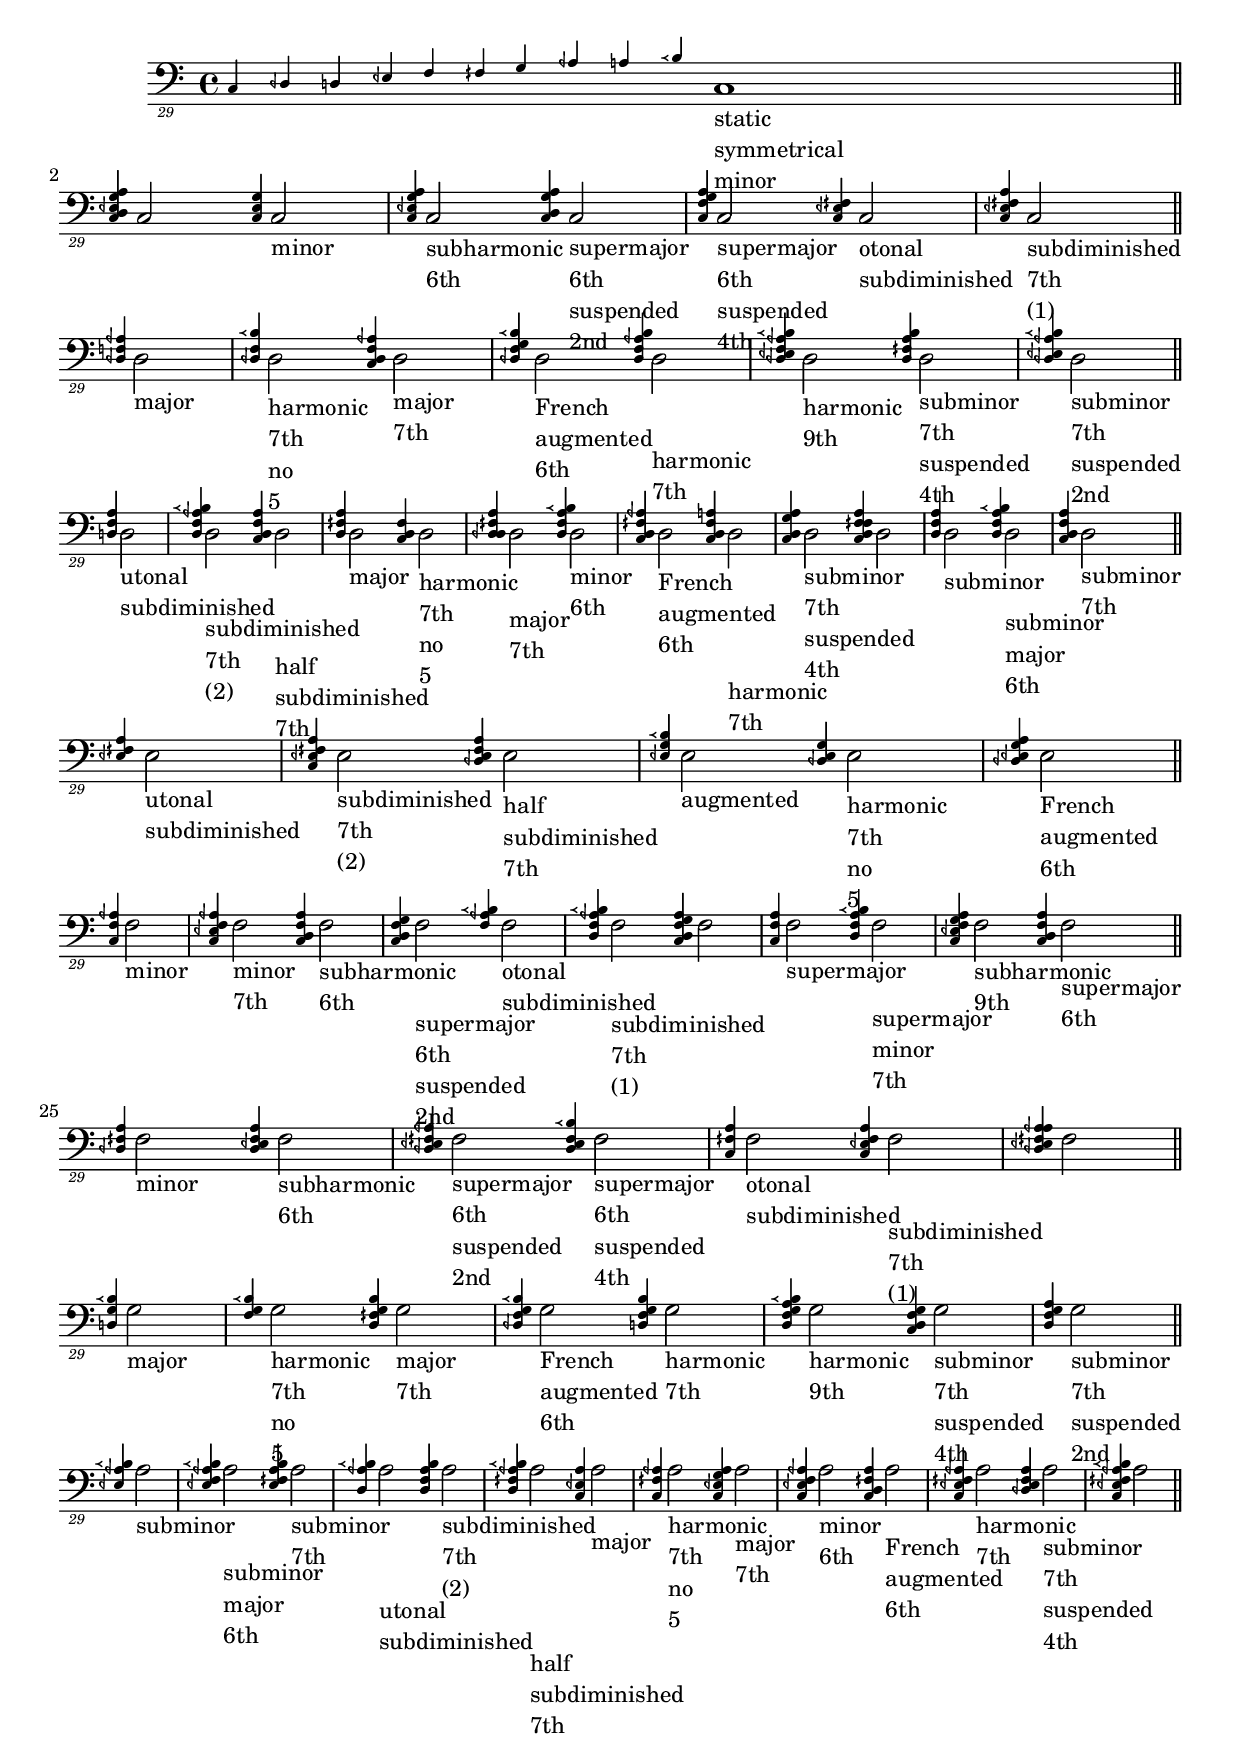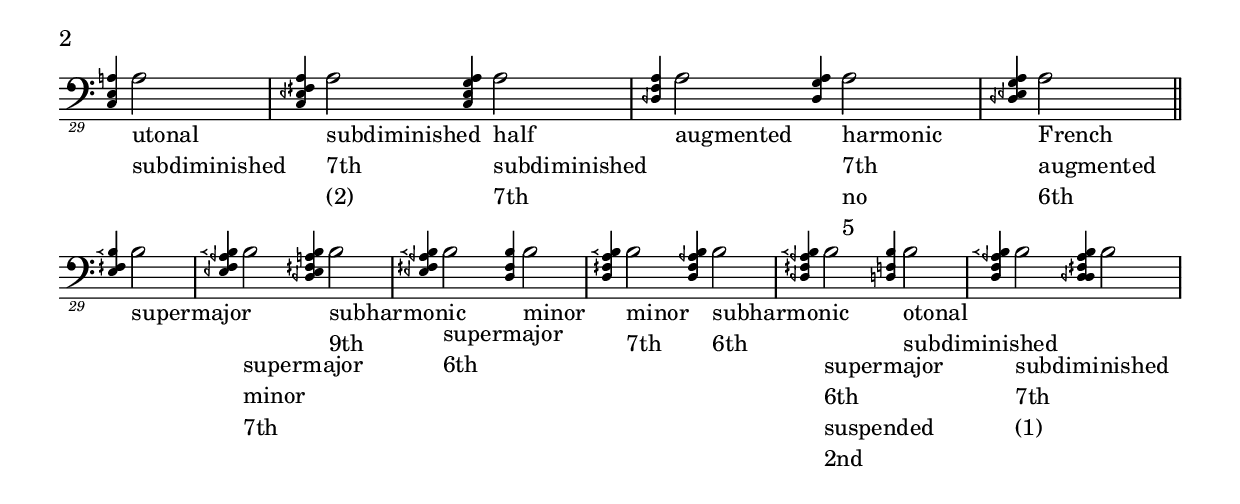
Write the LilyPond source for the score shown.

%%% created by Strasheela at 16:25, 23-6-2008

\version "2.10.0"

\layout {
    \context {
      \Score
      \override SpacingSpanner
                #'base-shortest-duration = #(ly:make-moment 1 32)
    }
  }
% \paper {
% }
% \layout {  
% }

% Define 22 ET pitches simply as 1/6 tone alterations...
#(define-public Comma 1/6)
#(define-public SharpMinusComma 1/3)
#(define-public Sharp 1/2)


% Define pitch names: C = c, C/ = cu (comma up), C#\ = cscd (c sharp, comma down),  C# = cs, C\ = ccd, Cb/ = cfcu, Cb = cf

etTwentytwoPitchNames = #`(
  (c . ,(ly:make-pitch -1 0 NATURAL))
  (d . ,(ly:make-pitch -1 1 NATURAL))
  (e . ,(ly:make-pitch -1 2 NATURAL))
  (f . ,(ly:make-pitch -1 3 NATURAL))
  (g . ,(ly:make-pitch -1 4 NATURAL))
  (a . ,(ly:make-pitch -1 5 NATURAL))
  (b . ,(ly:make-pitch -1 6 NATURAL))
  
  (ccu . ,(ly:make-pitch -1 0 Comma))
  (dcu . ,(ly:make-pitch -1 1 Comma))
  (ecu . ,(ly:make-pitch -1 2 Comma))
  (fcu . ,(ly:make-pitch -1 3 Comma))
  (gcu . ,(ly:make-pitch -1 4 Comma))
  (acu . ,(ly:make-pitch -1 5 Comma))
  (bcu . ,(ly:make-pitch -1 6 Comma))

  (cscd . ,(ly:make-pitch -1 0 SharpMinusComma))
  (dscd . ,(ly:make-pitch -1 1 SharpMinusComma))
  (escd . ,(ly:make-pitch -1 2 SharpMinusComma))
  (fscd . ,(ly:make-pitch -1 3 SharpMinusComma))
  (gscd . ,(ly:make-pitch -1 4 SharpMinusComma))
  (ascd . ,(ly:make-pitch -1 5 SharpMinusComma))
  (bscd . ,(ly:make-pitch -1 6 SharpMinusComma))

  (cs . ,(ly:make-pitch -1 0 Sharp))
  (ds . ,(ly:make-pitch -1 1 Sharp))
  (es . ,(ly:make-pitch -1 2 Sharp))
  (fs . ,(ly:make-pitch -1 3 Sharp))
  (gs . ,(ly:make-pitch -1 4 Sharp))
  (as . ,(ly:make-pitch -1 5 Sharp))
  (bs . ,(ly:make-pitch -1 6 Sharp))


  (ccd . ,(ly:make-pitch -1 0 (- Comma)))
  (dcd . ,(ly:make-pitch -1 1 (- Comma)))
  (ecd . ,(ly:make-pitch -1 2 (- Comma)))
  (fcd . ,(ly:make-pitch -1 3 (- Comma)))
  (gcd . ,(ly:make-pitch -1 4 (- Comma)))
  (acd . ,(ly:make-pitch -1 5 (- Comma)))
  (bcd . ,(ly:make-pitch -1 6 (- Comma)))
  
  (cfcu . ,(ly:make-pitch -1 0 (- SharpMinusComma)))
  (dfcu . ,(ly:make-pitch -1 1 (- SharpMinusComma)))
  (efcu . ,(ly:make-pitch -1 2 (- SharpMinusComma)))
  (ffcu . ,(ly:make-pitch -1 3 (- SharpMinusComma)))
  (gfcu . ,(ly:make-pitch -1 4 (- SharpMinusComma)))
  (afcu . ,(ly:make-pitch -1 5 (- SharpMinusComma)))
  (bfcu . ,(ly:make-pitch -1 6 (- SharpMinusComma)))

  (cf . ,(ly:make-pitch -1 0 (- Sharp)))
  (df . ,(ly:make-pitch -1 1 (- Sharp)))
  (ef . ,(ly:make-pitch -1 2 (- Sharp)))
  (ff . ,(ly:make-pitch -1 3 (- Sharp)))
  (gf . ,(ly:make-pitch -1 4 (- Sharp)))
  (af . ,(ly:make-pitch -1 5 (- Sharp)))
  (bf . ,(ly:make-pitch -1 6 (- Sharp)))

)

%% set pitch names.
pitchnames = \etTwentytwoPitchNames 
#(ly:parser-set-note-names parser etTwentytwoPitchNames)


% etTwentytwoGlyphs = #'((1 . "accidentals.doublesharp")
%        (1/2 . "accidentals.sharp")
%        (1/3 . "accidentals.sharp.slashslashslash.stem")
%        (1/6 . "accidentals.rightparen")
%        (0 . "accidentals.natural")
%        (-1/6 . "accidentals.leftparen")
%        (-1/3 . "accidentals.flat.slash")
%        (-1/2 . "accidentals.flat")
%        (-1 . "accidentals.flatflat")
%        )

% etTwentytwoGlyphs = #'((1 . "accidentals.doublesharp")
%        (1/2 . "accidentals.sharp")
%        (1/3 . "accidentals.sharp.slashslashslash.stem")
%        (1/6 . "arrowheads.open.11")
%        (0 . "accidentals.natural")
%        (-1/6 . "arrowheads.open.1M1")
%        (-1/3 . "accidentals.flat.slash")
%        (-1/2 . "accidentals.flat")
%        (-1 . "accidentals.flatflat")
%        )

etTwentytwoGlyphs = #'((1 . "accidentals.doublesharp")
       (1/2 . "accidentals.sharp")
       (1/3 . "accidentals.sharp.slashslash.stem")
       (1/6 . "arrowheads.open.01")
       (0 . "accidentals.natural")
       (-1/6 . "arrowheads.open.0M1")
       (-1/3 . "accidentals.mirroredflat")
       (-1/2 . "accidentals.flat")
       (-1 . "accidentals.flatflat")
       )

{ 
\override Score.Accidental #'glyph-name-alist =  \etTwentytwoGlyphs

\override Score.KeySignature #'glyph-name-alist = \etTwentytwoGlyphs

% test
% \relative { c4 ccu cscd cs d dcd dfcu df c }
% }



 \new Staff { \clef "bass_29"  
 {
  \grace {c,,,,4 dfcu,,,,4 d,,,,4 efcu,,,,4 f,,,,4 fscd,,,,4 g,,,,4 afcu,,,,4 a,,,,4 bcd,,,,} c,,,,1_\markup{\column {static symmetrical minor } } \bar "||" \break 
 {
  \grace <c,,,, d,,,, efcu,,,, g,,,, a,,,,>4 c,,,,2_\markup{\column { } } \grace <c,,,, efcu,,,, g,,,,>4 c,,,,2_\markup{\column {minor } } \grace <c,,,, efcu,,,, g,,,, a,,,,>4 c,,,,2_\markup{\column {subharmonic 6th } } \grace <c,,,, d,,,, g,,,, a,,,,>4 c,,,,2_\markup{\column {supermajor 6th suspended 2nd } } \grace <c,,,, f,,,, g,,,, a,,,,>4 c,,,,2_\markup{\column {supermajor 6th suspended 4th } } \grace <c,,,, efcu,,,, fscd,,,,>4 c,,,,2_\markup{\column {otonal subdiminished } } \grace <c,,,, efcu,,,, fscd,,,, a,,,,>4 c,,,,2_\markup{\column {subdiminished 7th (1) } } 
} \bar "||" \break 
 {
  \grace <dfcu,,,, f,,,, afcu,,,,>4 dfcu,,,,2_\markup{\column {major } } \grace <dfcu,,,, f,,,, bcd,,,,>4 dfcu,,,,2_\markup{\column {harmonic 7th no 5 } } \grace <dfcu,,,, f,,,, afcu,,,, c,,,,>4 dfcu,,,,2_\markup{\column {major 7th } } \grace <dfcu,,,, f,,,, g,,,, bcd,,,,>4 dfcu,,,,2_\markup{\column {French augmented 6th } } \grace <dfcu,,,, f,,,, afcu,,,, bcd,,,,>4 dfcu,,,,2_\markup{\column {harmonic 7th } } \grace <dfcu,,,, efcu,,,, f,,,, afcu,,,, bcd,,,,>4 dfcu,,,,2_\markup{\column {harmonic 9th } } \grace <dfcu,,,, fscd,,,, afcu,,,, bcd,,,,>4 dfcu,,,,2_\markup{\column {subminor 7th suspended 4th } } \grace <dfcu,,,, efcu,,,, afcu,,,, bcd,,,,>4 dfcu,,,,2_\markup{\column {subminor 7th suspended 2nd } } 
} \bar "||" \break 
 {
  \grace <d,,,, f,,,, afcu,,,,>4 d,,,,2_\markup{\column {utonal subdiminished } } \grace <d,,,, f,,,, afcu,,,, bcd,,,,>4 d,,,,2_\markup{\column {subdiminished 7th (2) } } \grace <d,,,, f,,,, afcu,,,, c,,,,>4 d,,,,2_\markup{\column {half subdiminished 7th } } \grace <d,,,, fscd,,,, a,,,,>4 d,,,,2_\markup{\column {major } } \grace <d,,,, fscd,,,, c,,,,>4 d,,,,2_\markup{\column {harmonic 7th no 5 } } \grace <d,,,, fscd,,,, a,,,, dfcu,,,,>4 d,,,,2_\markup{\column {major 7th } } \grace <d,,,, fscd,,,, a,,,, bcd,,,,>4 d,,,,2_\markup{\column {minor 6th } } \grace <d,,,, fscd,,,, afcu,,,, c,,,,>4 d,,,,2_\markup{\column {French augmented 6th } } \grace <d,,,, fscd,,,, a,,,, c,,,,>4 d,,,,2_\markup{\column {harmonic 7th } } \grace <d,,,, g,,,, a,,,, c,,,,>4 d,,,,2_\markup{\column {subminor 7th suspended 4th } } \grace <d,,,, f,,,, fscd,,,, a,,,, c,,,,>4 d,,,,2_\markup{\column { } } \grace <d,,,, f,,,, a,,,,>4 d,,,,2_\markup{\column {subminor } } \grace <d,,,, f,,,, a,,,, bcd,,,,>4 d,,,,2_\markup{\column {subminor major 6th } } \grace <d,,,, f,,,, a,,,, c,,,,>4 d,,,,2_\markup{\column {subminor 7th } } 
} \bar "||" \break 
 {
  \grace <efcu,,,, fscd,,,, a,,,,>4 efcu,,,,2_\markup{\column {utonal subdiminished } } \grace <efcu,,,, fscd,,,, a,,,, c,,,,>4 efcu,,,,2_\markup{\column {subdiminished 7th (2) } } \grace <efcu,,,, fscd,,,, a,,,, dfcu,,,,>4 efcu,,,,2_\markup{\column {half subdiminished 7th } } \grace <efcu,,,, g,,,, bcd,,,,>4 efcu,,,,2_\markup{\column {augmented } } \grace <efcu,,,, g,,,, dfcu,,,,>4 efcu,,,,2_\markup{\column {harmonic 7th no 5 } } \grace <efcu,,,, g,,,, a,,,, dfcu,,,,>4 efcu,,,,2_\markup{\column {French augmented 6th } } 
} \bar "||" \break 
 {
  \grace <f,,,, afcu,,,, c,,,,>4 f,,,,2_\markup{\column {minor } } \grace <f,,,, afcu,,,, c,,,, efcu,,,,>4 f,,,,2_\markup{\column {minor 7th } } \grace <f,,,, afcu,,,, c,,,, d,,,,>4 f,,,,2_\markup{\column {subharmonic 6th } } \grace <f,,,, g,,,, c,,,, d,,,,>4 f,,,,2_\markup{\column {supermajor 6th suspended 2nd } } \grace <f,,,, afcu,,,, bcd,,,,>4 f,,,,2_\markup{\column {otonal subdiminished } } \grace <f,,,, afcu,,,, bcd,,,, d,,,,>4 f,,,,2_\markup{\column {subdiminished 7th (1) } } \grace <f,,,, g,,,, afcu,,,, c,,,, d,,,,>4 f,,,,2_\markup{\column { } } \grace <f,,,, a,,,, c,,,,>4 f,,,,2_\markup{\column {supermajor } } \grace <f,,,, a,,,, bcd,,,, d,,,,>4 f,,,,2_\markup{\column {supermajor minor 7th } } \grace <f,,,, g,,,, a,,,, c,,,, efcu,,,,>4 f,,,,2_\markup{\column {subharmonic 9th } } \grace <f,,,, a,,,, c,,,, d,,,,>4 f,,,,2_\markup{\column {supermajor 6th } } 
} \bar "||" \break 
 {
  \grace <fscd,,,, a,,,, dfcu,,,,>4 fscd,,,,2_\markup{\column {minor } } \grace <fscd,,,, a,,,, dfcu,,,, efcu,,,,>4 fscd,,,,2_\markup{\column {subharmonic 6th } } \grace <fscd,,,, afcu,,,, dfcu,,,, efcu,,,,>4 fscd,,,,2_\markup{\column {supermajor 6th suspended 2nd } } \grace <fscd,,,, bcd,,,, dfcu,,,, efcu,,,,>4 fscd,,,,2_\markup{\column {supermajor 6th suspended 4th } } \grace <fscd,,,, a,,,, c,,,,>4 fscd,,,,2_\markup{\column {otonal subdiminished } } \grace <fscd,,,, a,,,, c,,,, efcu,,,,>4 fscd,,,,2_\markup{\column {subdiminished 7th (1) } } \grace <fscd,,,, afcu,,,, a,,,, dfcu,,,, efcu,,,,>4 fscd,,,,2_\markup{\column { } } 
} \bar "||" \break 
 {
  \grace <g,,,, bcd,,,, d,,,,>4 g,,,,2_\markup{\column {major } } \grace <g,,,, bcd,,,, f,,,,>4 g,,,,2_\markup{\column {harmonic 7th no 5 } } \grace <g,,,, bcd,,,, d,,,, fscd,,,,>4 g,,,,2_\markup{\column {major 7th } } \grace <g,,,, bcd,,,, dfcu,,,, f,,,,>4 g,,,,2_\markup{\column {French augmented 6th } } \grace <g,,,, bcd,,,, d,,,, f,,,,>4 g,,,,2_\markup{\column {harmonic 7th } } \grace <g,,,, a,,,, bcd,,,, d,,,, f,,,,>4 g,,,,2_\markup{\column {harmonic 9th } } \grace <g,,,, c,,,, d,,,, f,,,,>4 g,,,,2_\markup{\column {subminor 7th suspended 4th } } \grace <g,,,, a,,,, d,,,, f,,,,>4 g,,,,2_\markup{\column {subminor 7th suspended 2nd } } 
} \bar "||" \break 
 {
  \grace <afcu,,,, bcd,,,, efcu,,,,>4 afcu,,,,2_\markup{\column {subminor } } \grace <afcu,,,, bcd,,,, efcu,,,, f,,,,>4 afcu,,,,2_\markup{\column {subminor major 6th } } \grace <afcu,,,, bcd,,,, efcu,,,, fscd,,,,>4 afcu,,,,2_\markup{\column {subminor 7th } } \grace <afcu,,,, bcd,,,, d,,,,>4 afcu,,,,2_\markup{\column {utonal subdiminished } } \grace <afcu,,,, bcd,,,, d,,,, f,,,,>4 afcu,,,,2_\markup{\column {subdiminished 7th (2) } } \grace <afcu,,,, bcd,,,, d,,,, fscd,,,,>4 afcu,,,,2_\markup{\column {half subdiminished 7th } } \grace <afcu,,,, c,,,, efcu,,,,>4 afcu,,,,2_\markup{\column {major } } \grace <afcu,,,, c,,,, fscd,,,,>4 afcu,,,,2_\markup{\column {harmonic 7th no 5 } } \grace <afcu,,,, c,,,, efcu,,,, g,,,,>4 afcu,,,,2_\markup{\column {major 7th } } \grace <afcu,,,, c,,,, efcu,,,, f,,,,>4 afcu,,,,2_\markup{\column {minor 6th } } \grace <afcu,,,, c,,,, d,,,, fscd,,,,>4 afcu,,,,2_\markup{\column {French augmented 6th } } \grace <afcu,,,, c,,,, efcu,,,, fscd,,,,>4 afcu,,,,2_\markup{\column {harmonic 7th } } \grace <afcu,,,, dfcu,,,, efcu,,,, fscd,,,,>4 afcu,,,,2_\markup{\column {subminor 7th suspended 4th } } \grace <afcu,,,, bcd,,,, c,,,, efcu,,,, fscd,,,,>4 afcu,,,,2_\markup{\column { } } 
} \bar "||" \break 
 {
  \grace <a,,,, c,,,, efcu,,,,>4 a,,,,2_\markup{\column {utonal subdiminished } } \grace <a,,,, c,,,, efcu,,,, fscd,,,,>4 a,,,,2_\markup{\column {subdiminished 7th (2) } } \grace <a,,,, c,,,, efcu,,,, g,,,,>4 a,,,,2_\markup{\column {half subdiminished 7th } } \grace <a,,,, dfcu,,,, f,,,,>4 a,,,,2_\markup{\column {augmented } } \grace <a,,,, dfcu,,,, g,,,,>4 a,,,,2_\markup{\column {harmonic 7th no 5 } } \grace <a,,,, dfcu,,,, efcu,,,, g,,,,>4 a,,,,2_\markup{\column {French augmented 6th } } 
} \bar "||" \break 
 {
  \grace <bcd,,,, efcu,,,, fscd,,,,>4 bcd,,,,2_\markup{\column {supermajor } } \grace <bcd,,,, efcu,,,, f,,,, afcu,,,,>4 bcd,,,,2_\markup{\column {supermajor minor 7th } } \grace <bcd,,,, dfcu,,,, efcu,,,, fscd,,,, a,,,,>4 bcd,,,,2_\markup{\column {subharmonic 9th } } \grace <bcd,,,, efcu,,,, fscd,,,, afcu,,,,>4 bcd,,,,2_\markup{\column {supermajor 6th } } \grace <bcd,,,, d,,,, fscd,,,,>4 bcd,,,,2_\markup{\column {minor } } \grace <bcd,,,, d,,,, fscd,,,, a,,,,>4 bcd,,,,2_\markup{\column {minor 7th } } \grace <bcd,,,, d,,,, fscd,,,, afcu,,,,>4 bcd,,,,2_\markup{\column {subharmonic 6th } } \grace <bcd,,,, dfcu,,,, fscd,,,, afcu,,,,>4 bcd,,,,2_\markup{\column {supermajor 6th suspended 2nd } } \grace <bcd,,,, d,,,, f,,,,>4 bcd,,,,2_\markup{\column {otonal subdiminished } } \grace <bcd,,,, d,,,, f,,,, afcu,,,,>4 bcd,,,,2_\markup{\column {subdiminished 7th (1) } } \grace <bcd,,,, dfcu,,,, d,,,, fscd,,,, afcu,,,,>4 bcd,,,,2_\markup{\column { } } 
} 
} }

}